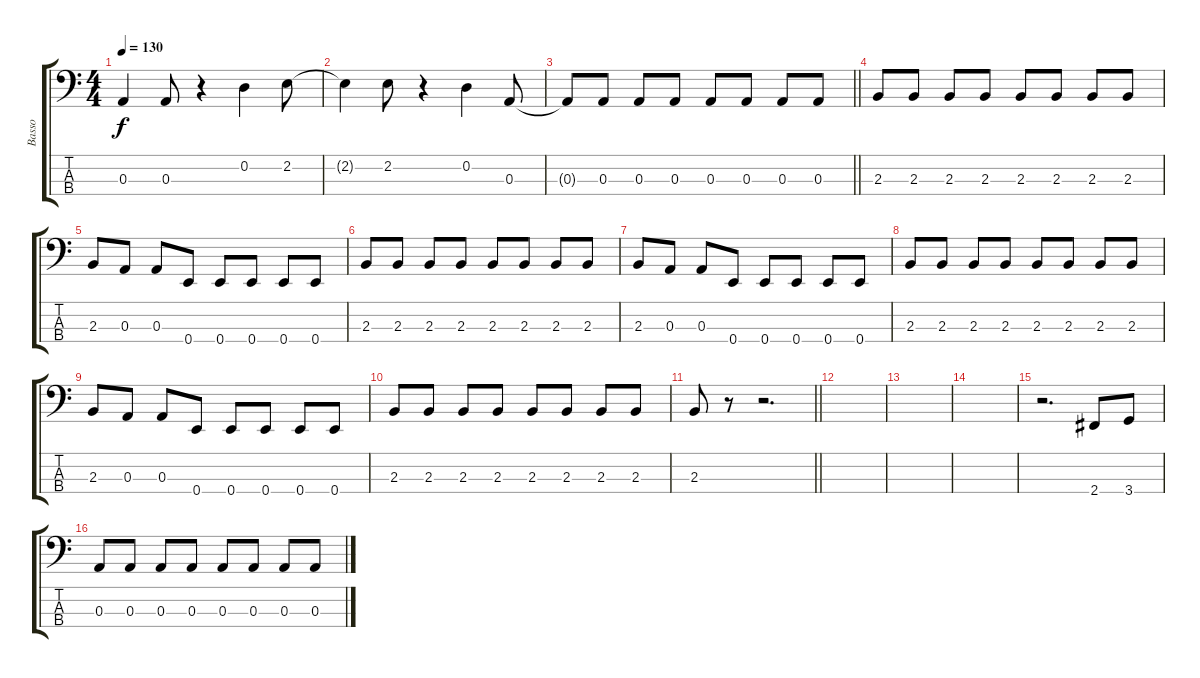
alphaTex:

\track ("Basso" "Basso") {instrument electricbassfinger}
\staff {score tabs}
\tuning (G2 D2 A1 E1) {hide}
\ts (4 4)
\tempo 130
\clef f4
\ks c
0.3{t}.4{dy f} 0.3.8 r.4 0.2.4 2.2.8 |
2.2{t}.4 2.2.8 r.4 0.2.4 0.3.8 |
\barLineRight lightlight
0.3{t}.8 0.3.8 0.3.8 0.3.8 0.3.8 0.3.8 0.3.8 0.3.8 |
2.3.8 2.3.8 2.3.8 2.3.8 2.3.8 2.3.8 2.3.8 2.3.8 |
2.3.8 0.3.8 0.3.8 0.4.8 0.4.8 0.4.8 0.4.8 0.4.8 |
2.3.8 2.3.8 2.3.8 2.3.8 2.3.8 2.3.8 2.3.8 2.3.8 |
2.3.8 0.3.8 0.3.8 0.4.8 0.4.8 0.4.8 0.4.8 0.4.8 |
2.3.8 2.3.8 2.3.8 2.3.8 2.3.8 2.3.8 2.3.8 2.3.8 |
2.3.8 0.3.8 0.3.8 0.4.8 0.4.8 0.4.8 0.4.8 0.4.8 |
2.3.8 2.3.8 2.3.8 2.3.8 2.3.8 2.3.8 2.3.8 2.3.8 |
\barLineRight lightlight
2.3.8 r.8 r.2{d} |
|
|
|
r.2{d} 2.4.8 3.4.8 |
0.3.8 0.3.8 0.3.8 0.3.8 0.3.8 0.3.8 0.3.8 0.3.8
